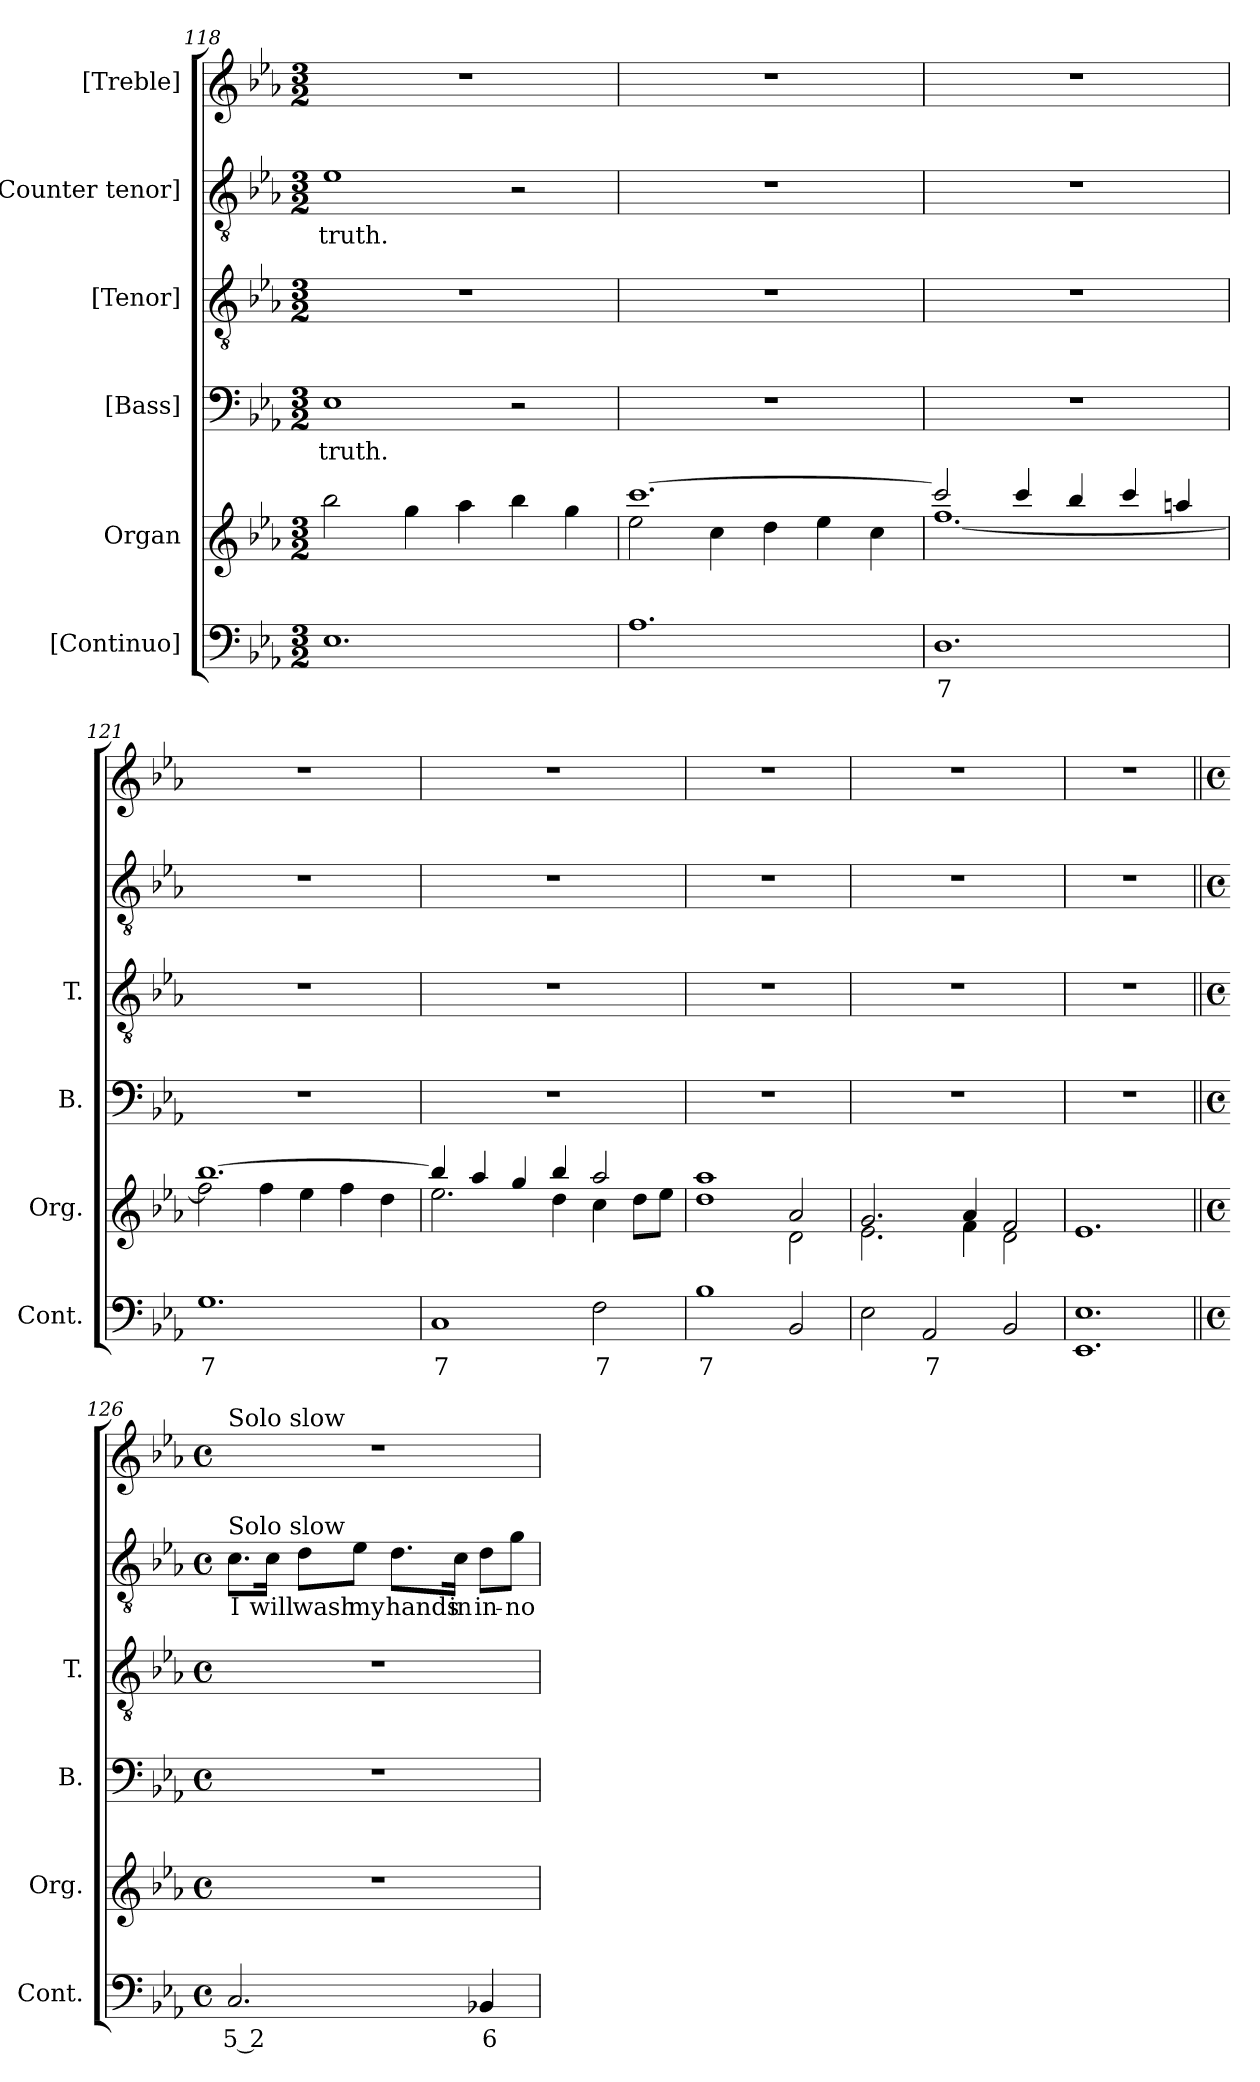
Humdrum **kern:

**kern	**text	**kern	**kern	**text	**kern	**kern	**text	**kern
*part6	*part6	*part5	*part4	*part4	*part3	*part2	*part2	*part1
*staff6	*staff6	*staff5	*staff4	*staff4	*staff3	*staff2	*staff2	*staff1
*I"[Continuo]	*	*I"Organ	*I"[Bass]	*	*I"[Tenor]	*I"[Counter tenor]	*	*I"[Treble]
*I'Cont.	*	*I'Org.	*I'B.	*	*I'T.	*	*	*
*clefF4	*	*clefG2	*clefF4	*	*clefGv2	*clefGv2	*	*clefG2
*	*	*	*	*	*ITrd7c12	*ITrd7c12	*	*
*k[b-e-a-]	*	*k[b-e-a-]	*k[b-e-a-]	*	*k[b-e-a-]	*k[b-e-a-]	*	*k[b-e-a-]
*E-:	*	*E-:	*E-:	*	*E-:	*E-:	*	*E-:
*M3/2	*	*M3/2	*M3/2	*	*M3/2	*M3/2	*	*M3/2
=118	=118	=118	=118	=118	=118	=118	=118	=118
!	!	!	!	!LO:LY:b:color=#000000	!LO:N:vis=1	!	!	!
!	!	!	!	!	!	!	!LO:LY:b:color=#000000	!LO:N:vis=1
1.E-i	.	2bb-i\	1E-i	truth.	1.r	1E-i	truth.	1.r
.	.	4ggi\	.	.	.	.	.	.
.	.	4aa-i\	.	.	.	.	.	.
.	.	4bb-i\	2r	.	.	2r	.	.
.	.	4ggi\	.	.	.	.	.	.
!!LO:LB:g=z
=119	=119	=119	=119	=119	=119	=119	=119	=119
*	*	*^	*	*	*	*	*	*
!	!	!	!	!LO:N:vis=1	!	!LO:N:vis=1	!LO:N:vis=1	!	!LO:N:vis=1
1.A-i	.	[1.ccci	2ee-i\	1.r	.	1.r	1.r	.	1.r
.	.	.	4cci\	.	.	.	.	.	.
.	.	.	4ddi\	.	.	.	.	.	.
.	.	.	4ee-i\	.	.	.	.	.	.
.	.	.	4cci\	.	.	.	.	.	.
=120	=120	=120	=120	=120	=120	=120	=120	=120	=120
!	!LO:LY:b:color=#000000	!	!	!LO:N:vis=1	!	!LO:N:vis=1	!LO:N:vis=1	!	!LO:N:vis=1
1.Di	7	2ccci/]	[1.ffi	1.r	.	1.r	1.r	.	1.r
.	.	4ccci/	.	.	.	.	.	.	.
.	.	4bb-i/	.	.	.	.	.	.	.
.	.	4ccci/	.	.	.	.	.	.	.
.	.	4aani/	.	.	.	.	.	.	.
=121	=121	=121	=121	=121	=121	=121	=121	=121	=121
!	!LO:LY:b:color=#000000	!	!	!LO:N:vis=1	!	!LO:N:vis=1	!LO:N:vis=1	!	!LO:N:vis=1
1.Gi	7	[1.bb-i	2ffi\]	1.r	.	1.r	1.r	.	1.r
.	.	.	4ffi\	.	.	.	.	.	.
.	.	.	4ee-i\	.	.	.	.	.	.
.	.	.	4ffi\	.	.	.	.	.	.
.	.	.	4ddi\	.	.	.	.	.	.
!!LO:LB:g=z
=122	=122	=122	=122	=122	=122	=122	=122	=122	=122
!	!LO:LY:b:color=#000000	!	!	!LO:N:vis=1	!	!LO:N:vis=1	!LO:N:vis=1	!	!LO:N:vis=1
1Ci	7	4bb-i/]	2.ee-i\	1.r	.	1.r	1.r	.	1.r
.	.	4aa-i/	.	.	.	.	.	.	.
.	.	4ggi/	.	.	.	.	.	.	.
.	.	4bb-i/	4ddi\	.	.	.	.	.	.
!	!LO:LY:b:color=#000000	!	!	!	!	!	!	!	!
2Fi\	7	2aa-i/	4cci\	.	.	.	.	.	.
.	.	.	8ddi\L	.	.	.	.	.	.
.	.	.	8ee-i\J	.	.	.	.	.	.
=123	=123	=123	=123	=123	=123	=123	=123	=123	=123
!	!LO:LY:b:color=#000000	!	!	!LO:N:vis=1	!	!LO:N:vis=1	!LO:N:vis=1	!	!LO:N:vis=1
1B-i	7	1aa-i	1ddi	1.r	.	1.r	1.r	.	1.r
2BB-i/	.	2a-i/	2di\	.	.	.	.	.	.
=124	=124	=124	=124	=124	=124	=124	=124	=124	=124
!	!	!	!	!LO:N:vis=1	!	!LO:N:vis=1	!LO:N:vis=1	!	!LO:N:vis=1
2E-i\	.	2.gi/	2.e-i\	1.r	.	1.r	1.r	.	1.r
!	!LO:LY:b:color=#000000	!	!	!	!	!	!	!	!
2AA-i/	7	.	.	.	.	.	.	.	.
.	.	4a-i/	4fi\	.	.	.	.	.	.
2BB-i/	.	2fi/	2di\	.	.	.	.	.	.
=125	=125	=125	=125	=125	=125	=125	=125	=125	=125
!	!	!	!	!LO:N:vis=1	!	!LO:N:vis=1	!LO:N:vis=1	!	!LO:N:vis=1
*	*	*v	*v	*	*	*	*	*	*
1.EE-i 1.E-i	.	1.e-i	1.r	.	1.r	1.r	.	1.r
!!LO:PB:g=z
=126||	=126||	=126||	=126||	=126||	=126||	=126||	=126||	=126||
*M4/4	*	*M4/4	*M4/4	*	*M4/4	*M4/4	*	*M4/4
*met(c)	*	*met(c)	*met(c)	*	*met(c)	*met(c)	*	*met(c)
!	!LO:LY:b:color=#000000	!	!	!	!	!	!	!
!	!	!	!	!	!	!	!	!LO:TX:a:t=Solo slow
!	!	!	!	!	!	!LO:TX:a:t=Solo slow	!	!
!	!	!	!	!	!	!	!LO:LY:b:color=#000000	!
2.Ci/	5 2	1r	1r	.	1r	8.Ci\L	I	1r
!	!	!	!	!	!	!	!LO:LY:b:color=#000000	!
.	.	.	.	.	.	16Ci\Jk	will	.
!	!	!	!	!	!	!	!LO:LY:b:color=#000000	!
.	.	.	.	.	.	8Di\L	wash	.
!	!	!	!	!	!	!	!LO:LY:b:color=#000000	!
.	.	.	.	.	.	8E-i\J	my	.
!	!	!	!	!	!	!	!LO:LY:b:color=#000000	!
.	.	.	.	.	.	8.Di\L	hands	.
!	!	!	!	!	!	!	!LO:LY:b:color=#000000	!
.	.	.	.	.	.	16Ci\Jk	in	.
!	!LO:LY:b:color=#000000	!	!	!	!	!	!	!
!	!	!	!	!	!	!	!LO:LY:b:color=#000000	!
4BB-Xi/	6	.	.	.	.	8Di\L	in-	.
!	!	!	!	!	!	!	!LO:LY:b:color=#000000	!
.	.	.	.	.	.	8Gi\J	-no-	.
=	=	=	=	=	=	=	=	=
*-	*-	*-	*-	*-	*-	*-	*-	*-
